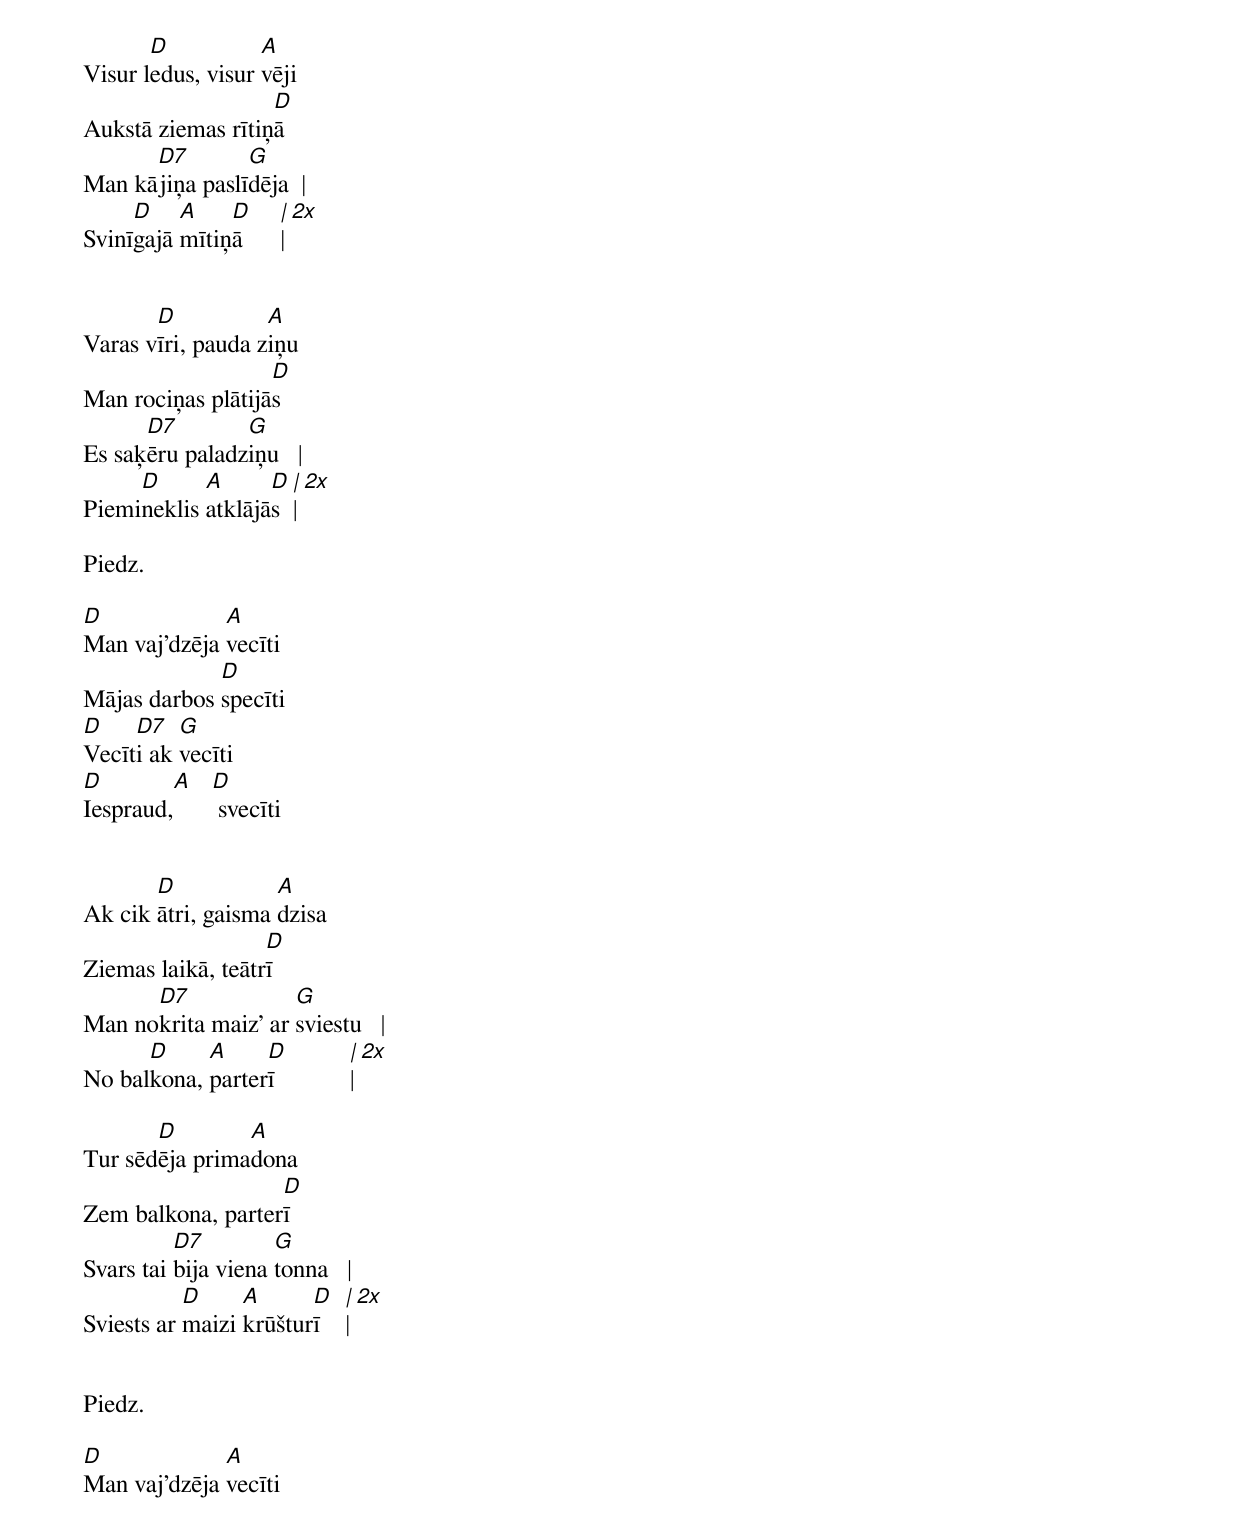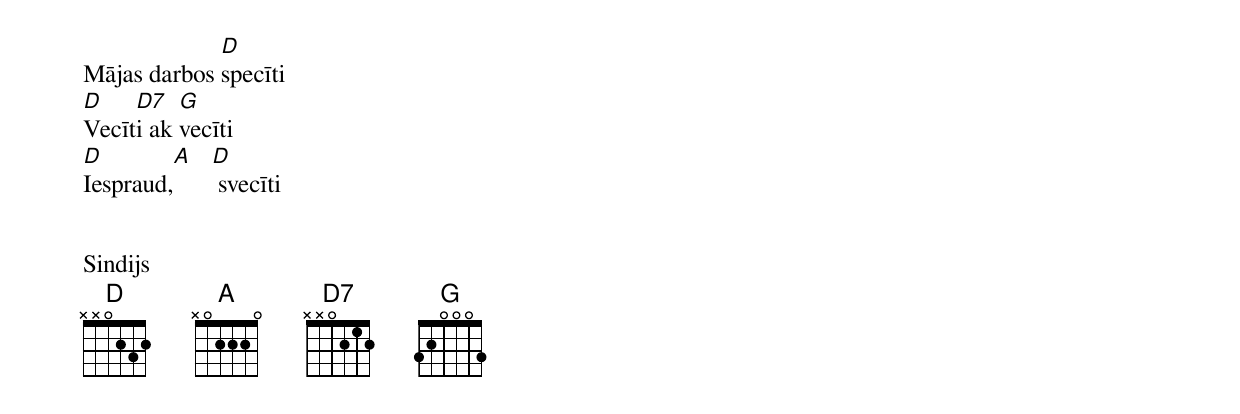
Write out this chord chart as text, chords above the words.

       D           A
Visur ledus, visur vēji
                   D
Aukstā ziemas rītiņā
      D7        G
Man kājiņa paslīdēja  |
     D    A    D      | 2x
Svinīgajā mītiņā      |


       D           A
Varas vīri, pauda ziņu
                   D
Man rociņas plātijās
      D7        G
Es saķēru paladziņu   |
     D      A      D  | 2x
Piemineklis atklājās  |

Piedz.

D             A
Man vaj'dzēja vecīti
             D
Mājas darbos specīti
D    D7   G
Vecīti ak vecīti
D        A  D
Iespraud,    svecīti


       D            A
Ak cik ātri, gaisma dzisa
                   D
Ziemas laikā, teātrī
      D7             G
Man nokrita maiz' ar sviestu   |
      D     A     D            | 2x
No balkona, parterī            |

       D        A
Tur sēdēja primadona
                   D
Zem balkona, parterī
          D7         G
Svars tai bija viena tonna   |
           D     A      D    | 2x
Sviests ar maizi krūšturī    |


Piedz.

D             A
Man vaj'dzēja vecīti
             D
Mājas darbos specīti
D    D7   G
Vecīti ak vecīti
D        A  D
Iespraud,    svecīti


Sindijs
